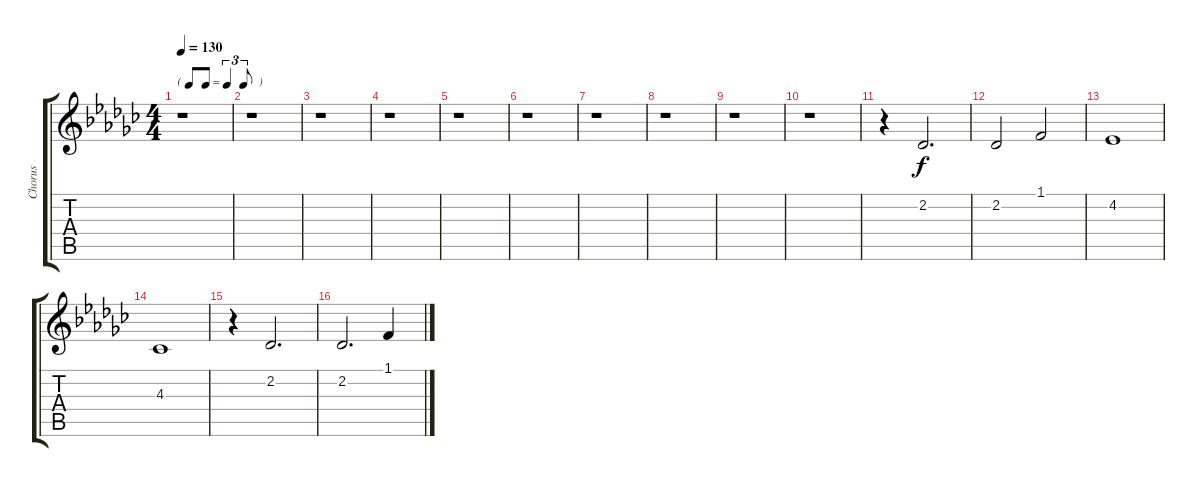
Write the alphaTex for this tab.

\track ("Chorus" "Chorus") {instrument choiraahs}
\staff {score tabs}
\tuning (E4 B3 G3 D3 A2 E2) {hide}
\ts (4 4)
\tf triplet8th
\tempo 130
\clef g2
\ks gb
r.1{dy f} |
r.1 |
r.1 |
r.1 |
r.1 |
r.1 |
r.1 |
r.1 |
r.1 |
r.1 |
r.4 2.2.2{d} |
2.2.2 1.1.2 |
4.2.1 |
4.3.1 |
r.4 2.2.2{d} |
2.2.2{d} 1.1.4
